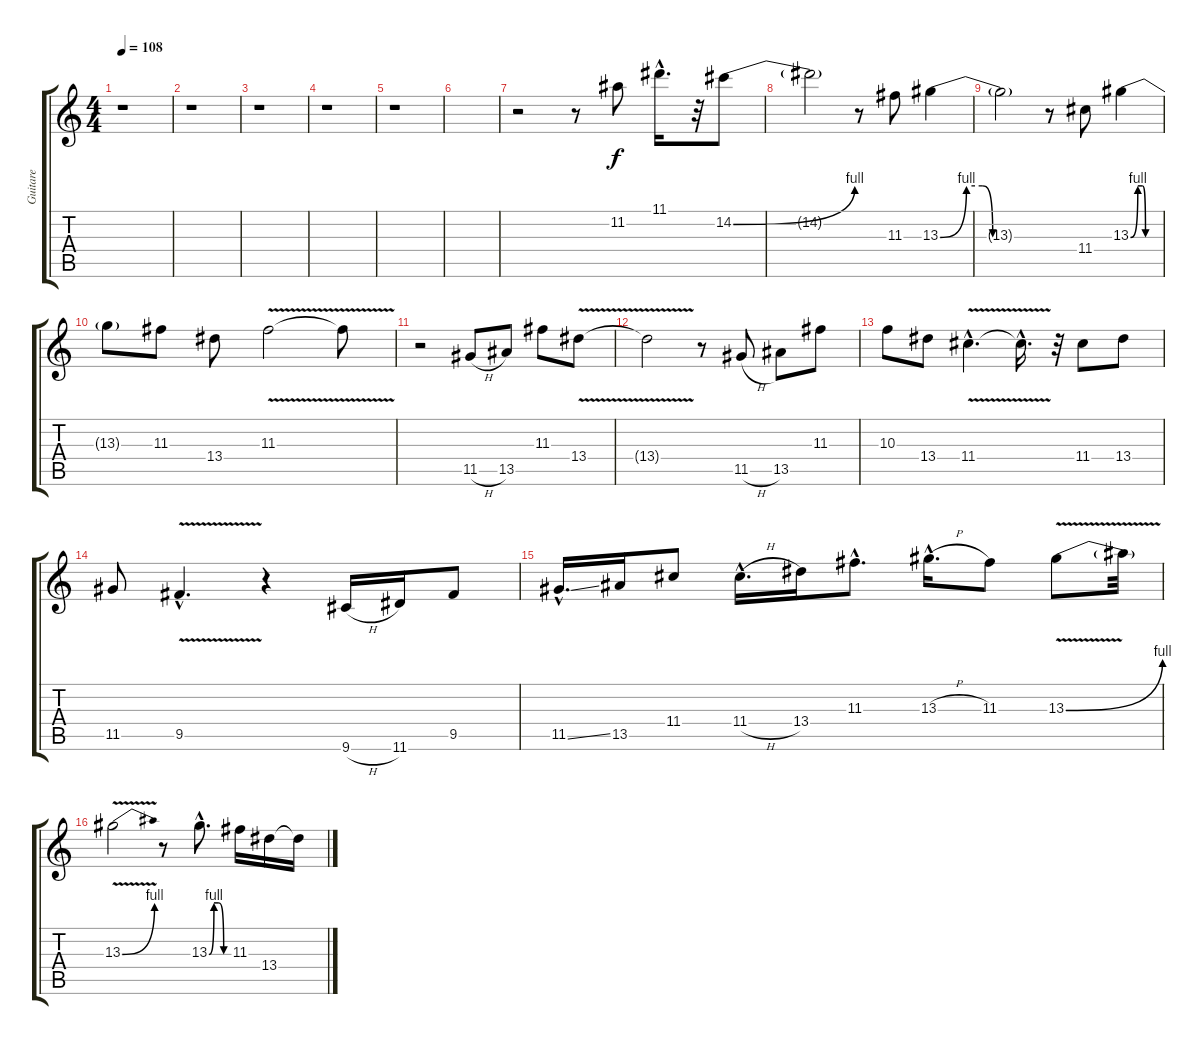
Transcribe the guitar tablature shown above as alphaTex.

\track ("Guitare " "Guitare ") {instrument electricguitarjazz}
\staff {score tabs}
\tuning (E4 B3 G3 D3 A2 E2) {hide}
\ts (4 4)
\tempo 108
\clef g2
\ks c
r.1{dy mf} |
r.1 |
r.1 |
r.1 |
r.1 |
|
r.2 r.8 11.2.8{dy f} 11.1{hac}.16{d} r.32 14.2{be (bend 0 0 60 4)}.8 |
14.2{t}.2 r.8 11.3.8 13.3{be (custom 0 0 15 4 24 4 30 0 60 0)}.4 |
13.3{t}.2 r.8 11.4.8 13.3{be (custom 0 0 15 4 25 4 31 0 60 0)}.4 |
13.3{t}.8 11.3.8 13.4.8 11.3{v}.2 11.3{t}.8 |
r.2 11.5{h}.8 13.5.8 11.3.8 13.4{v}.8 |
13.4{t}.2 r.8 11.5{h}.8 13.5.8 11.3.8 |
10.3.8 13.4.8 11.4{v hac}.4{d} 11.4{hac t}.16{d} r.32 11.4.8 13.4.8 |
11.5.8 9.5{v hac}.4{d} r.4 9.6{h}.16 11.6.16 9.5.8 |
11.5{ss hac}.16{d} 13.5.16 11.4.8 11.4{h hac}.16{d} 13.4.16 11.3{hac}.8{d} 13.3{h hac}.16{d} 11.3.8 13.3{be (bend 0 0 60 4) v}.8 13.3{t}.32 |
13.3{be (bend 0 0 60 4) v}.2 r.8 13.3{be (custom 0 0 15 4 30 4 45 0 60 0) hac}.8{d} 11.3.16 13.4.16 13.4{t}.16
